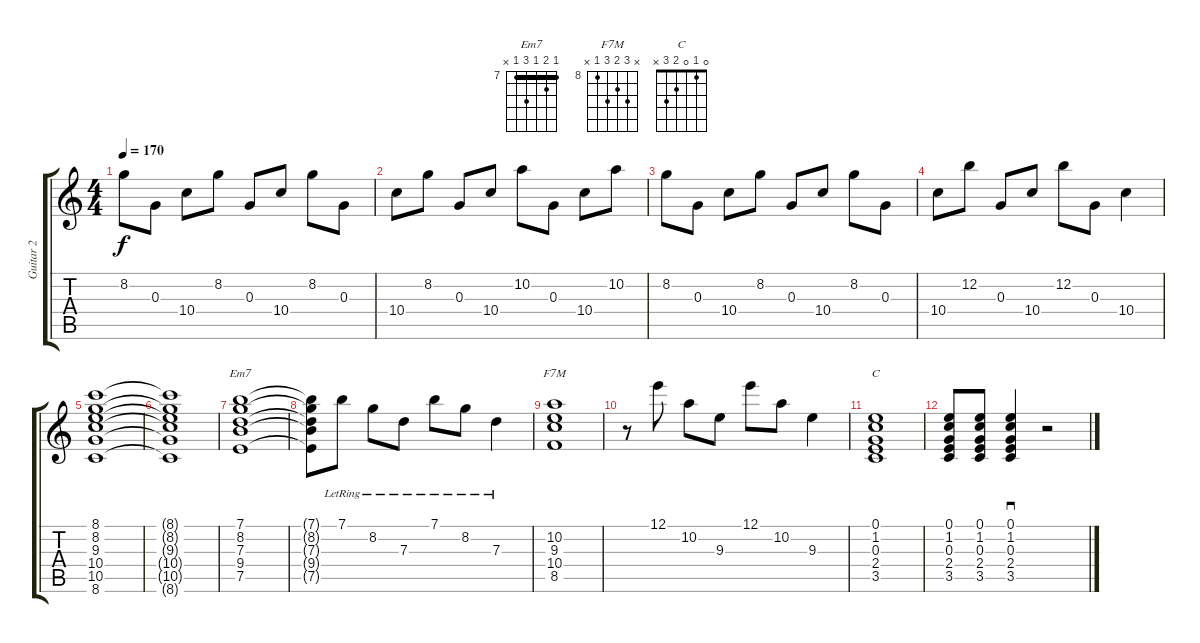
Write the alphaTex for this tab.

\track ("Guitar 2" "Guitar 2") {instrument overdrivenguitar}
\staff {score tabs}
\tuning (E4 B3 G3 D3 A2 E2) {hide}
\chord ("Em7" 7 8 7 9 7 x) {firstfret 7 barre 7}
\chord ("F7M" x 10 9 10 8 x) {firstfret 8}
\chord ("C" 0 1 0 2 3 x)
\ts (4 4)
\tempo 170
\clef g2
\ks c
8.2.8{dy f} 0.3.8 10.4.8 8.2.8 0.3.8 10.4.8 8.2.8 0.3.8 |
10.4.8 8.2.8 0.3.8 10.4.8 10.2.8 0.3.8 10.4.8 10.2.8 |
8.2.8 0.3.8 10.4.8 8.2.8 0.3.8 10.4.8 8.2.8 0.3.8 |
10.4.8 12.2.8 0.3.8 10.4.8 12.2.8 0.3.8 10.4.4 |
(8.1 8.2 9.3 10.4 10.5 8.6).1 |
(8.1{t} 8.2{t} 9.3{t} 10.4{t} 10.5{t} 8.6{t}).1 |
(7.1 8.2 7.3 9.4 7.5).1{ch "Em7"} |
(7.1{t} 8.2{t} 7.3{t} 9.4{t} 7.5{t}).8 7.1{lr}.8 8.2{lr}.8 7.3{lr}.8 7.1{lr}.8 8.2{lr}.8 7.3{lr}.4 |
(10.2 9.3 10.4 8.5).1{ch "F7M"} |
r.8 12.1.8 10.2.8 9.3.8 12.1.8 10.2.8 9.3.4 |
(0.1 1.2 0.3 2.4 3.5).1{ch "C"} |
(0.1 1.2 0.3 2.4 3.5).8 (0.1 1.2 0.3 2.4 3.5).8 (0.1 1.2 0.3 2.4 3.5).4{sd} r.2
